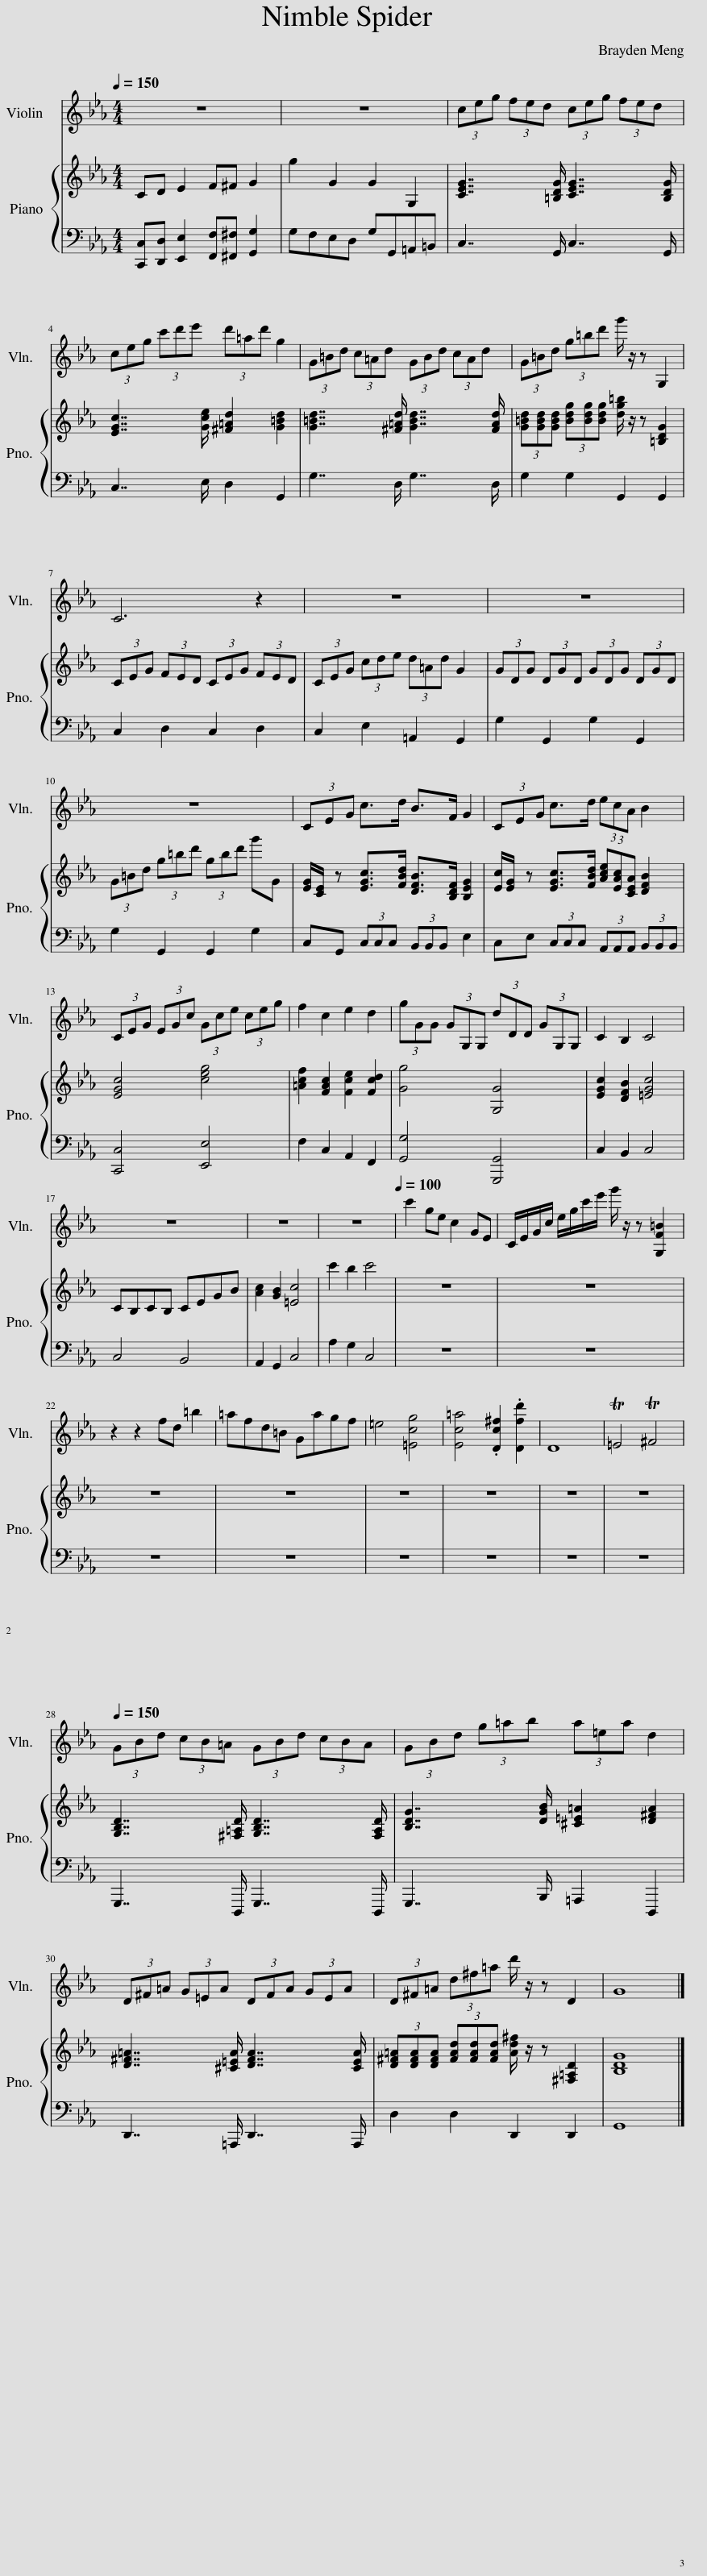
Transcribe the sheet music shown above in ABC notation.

X:1
%%score 1 { 2 | 3 }
L:1/8
Q:1/4=150
M:4/4
I:linebreak $
K:Eb
V:1 treble
V:2 treble
V:3 bass
V:1
 z8 | z8 | (3ceg (3fed (3ceg (3fed |$ (3ceg (3c'd'e' (3d'=ad' g2 | (3G=Bd (3c=Ad (3GBd (3cAd | %5
 (3G=Bd (3g=bd' g'/ z/ z G,2 |$ C6 z2 | z8 | z8 |$ z8 | %10
 (3CEG c>d B>F G2 | (3CEG c>d (3ecA B2 |$ (3CEG (3EGc (3Gce (3ceg | f2 c2 e2 d2 | (3gGG (3GG,G, (3dDD (3GG,G, | %15
 C2 B,2 C4 |$ z8 | z8 | z8 |[Q:1/4=100] c'2 ge c2 GE | %20
 C/E/G/c/ e/g/c'/e'/ g'/ z/ z [G,F=B]2 |$ z2 z2 fd =b2 | =afd=B Gagf | =e4 [=Ecg]4 | [Ec=a]4 .[Dc^f]2 .[Dfd']2 | %25
 D8 | T=E4 T^F4 |$[Q:1/4=150] (3GBd (3cB=A (3GBd (3cBA | (3GBd (3g=ab (3a=ea d2 |$ (3D^F=A (3G=EA (3DFA (3GEA | %30
 (3D^F=A (3d^f=a d'/ z/ z D2 | G8 |] %32
V:2
 CD E2 F^F G2 | g2 G2 G2 G,2 | [CEG]7/2 [=B,DG]/ [CEG]7/2 [B,DG]/ |$ [EGc]7/2 [Gce]/ [^F=Ad]2 [G=Bd]2 | [G=Bd]7/2 [^F=Ad]/ [GBd]7/2 [FAd]/ | %5
 (3[G=Bd][GBd][GBd] (3[Bdg][Bdg][Bdg] [dg=b]/ z/ z [=B,DG]2 |$ (3CEG (3FED (3CEG (3FED | (3CEG (3cde (3d=Ad G2 | (3GDG (3DGD (3GDG (3DGD |$ (3G=Bd (3g=bd' (3gbd' g'G | %10
 [EG]/[CE]/ z [EGc]>[FBd] [DFB]>[B,DF] [B,EG]2 | [Ec]/[EG]/ z [EGc]>[FBd] (3[Ace][EAc][CEA] [DFB]2 |$ [EGc]4 [ceg]4 | [=Acf]2 [FAc]2 [Fce]2 [Fcd]2 | [Gg]4 [G,G]4 | %15
 [EGc]2 [DFB]2 [=EGc]4 |$ CB,CB, CEGB | [Ac]2 [GB]2 [=Ec]4 | c'2 b2 c'4 | z8 | %20
 z8 |$ z8 | z8 | z8 | z8 | %25
 z8 | z8 |$ [G,B,D]7/2 [^F,=A,D]/ [G,B,D]7/2 [F,A,D]/ | [B,DG]7/2 [DGB]/ [^C=E=A]2 [D^FA]2 |$ [D^F=A]7/2 [^C=EA]/ [DFA]7/2 [CEA]/ | %30
 (3[D^F=A][DFA][DFA] (3[FAd][FAd][FAd] [Ad^f]/ z/ z [^F,=A,D]2 | [B,DG]8 |] %32
V:3
 [C,,C,][D,,D,] [E,,E,]2 [F,,F,][^F,,^F,] [G,,G,]2 | G,F,E,D, G,G,,=A,,=B,, | C,7/2 G,,/ C,7/2 G,,/ |$ C,7/2 E,/ D,2 G,,2 | G,7/2 D,/ G,7/2 D,/ | %5
 G,2 G,2 G,,2 G,,2 |$ C,2 D,2 C,2 D,2 | C,2 E,2 =A,,2 G,,2 | G,2 G,,2 G,2 G,,2 |$ G,2 G,,2 G,,2 G,2 | %10
 C,G,, (3C,C,C, (3B,,B,,B,, E,2 | C,E, (3C,C,C, (3A,,A,,A,, (3B,,B,,B,, |$ [C,,C,]4 [E,,E,]4 | F,2 C,2 A,,2 F,,2 | [G,,G,]4 [G,,,G,,]4 | %15
 C,2 B,,2 C,4 |$ C,4 B,,4 | A,,2 G,,2 C,4 | A,2 G,2 C,4 | z8 | %20
 z8 |$ z8 | z8 | z8 | z8 | %25
 z8 | z8 |$ G,,,7/2 D,,,/ G,,,7/2 D,,,/ | G,,,7/2 B,,,/ =A,,,2 D,,,2 |$ D,,7/2 =A,,,/ D,,7/2 A,,,/ | %30
 D,2 D,2 D,,2 D,,2 | G,,8 |] %32
